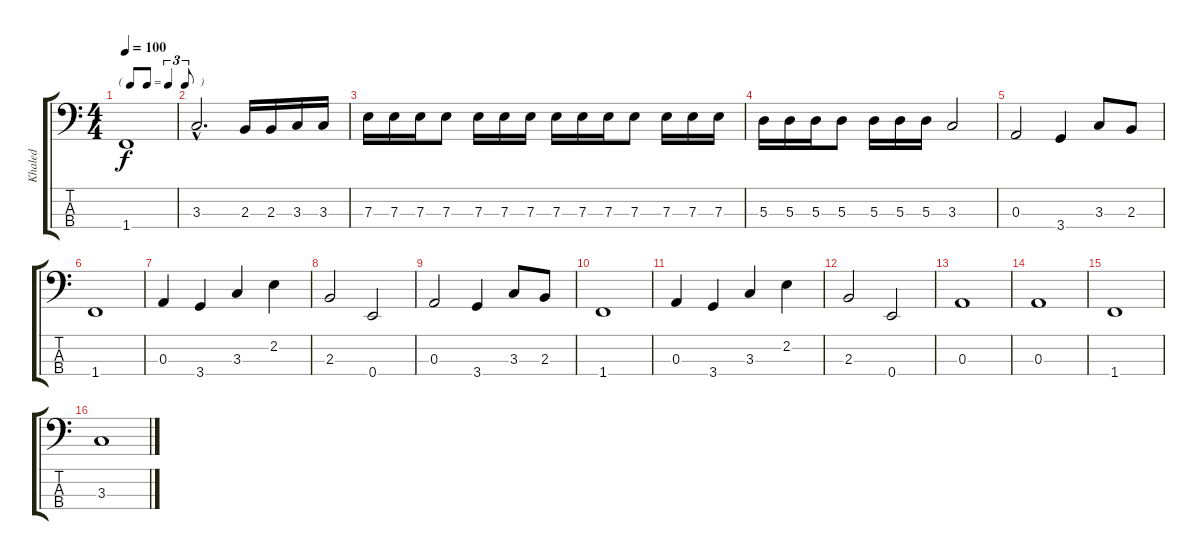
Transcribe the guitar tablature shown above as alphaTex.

\track ("Khaled" "Khaled") {instrument electricbassfinger}
\staff {score tabs}
\tuning (G2 D2 A1 E1) {hide}
\ts (4 4)
\tf triplet8th
\tempo 100
\clef f4
\ks c
1.4.1{dy f} |
3.3{hac}.2{d} 2.3.16 2.3.16 3.3.16 3.3.16 |
7.3.16 7.3.16 7.3.16 7.3.8 7.3.16 7.3.16 7.3.16 7.3.16 7.3.16 7.3.16 7.3.8 7.3.16 7.3.16 7.3.16 |
5.3.16 5.3.16 5.3.16 5.3.8 5.3.16 5.3.16 5.3.16 3.3.2 |
0.3.2 3.4.4 3.3.8 2.3.8 |
1.4.1 |
0.3.4 3.4.4 3.3.4 2.2.4 |
2.3.2 0.4.2 |
0.3.2 3.4.4 3.3.8 2.3.8 |
1.4.1 |
0.3.4 3.4.4 3.3.4 2.2.4 |
2.3.2 0.4.2 |
0.3.1 |
0.3.1 |
1.4.1 |
3.3.1
